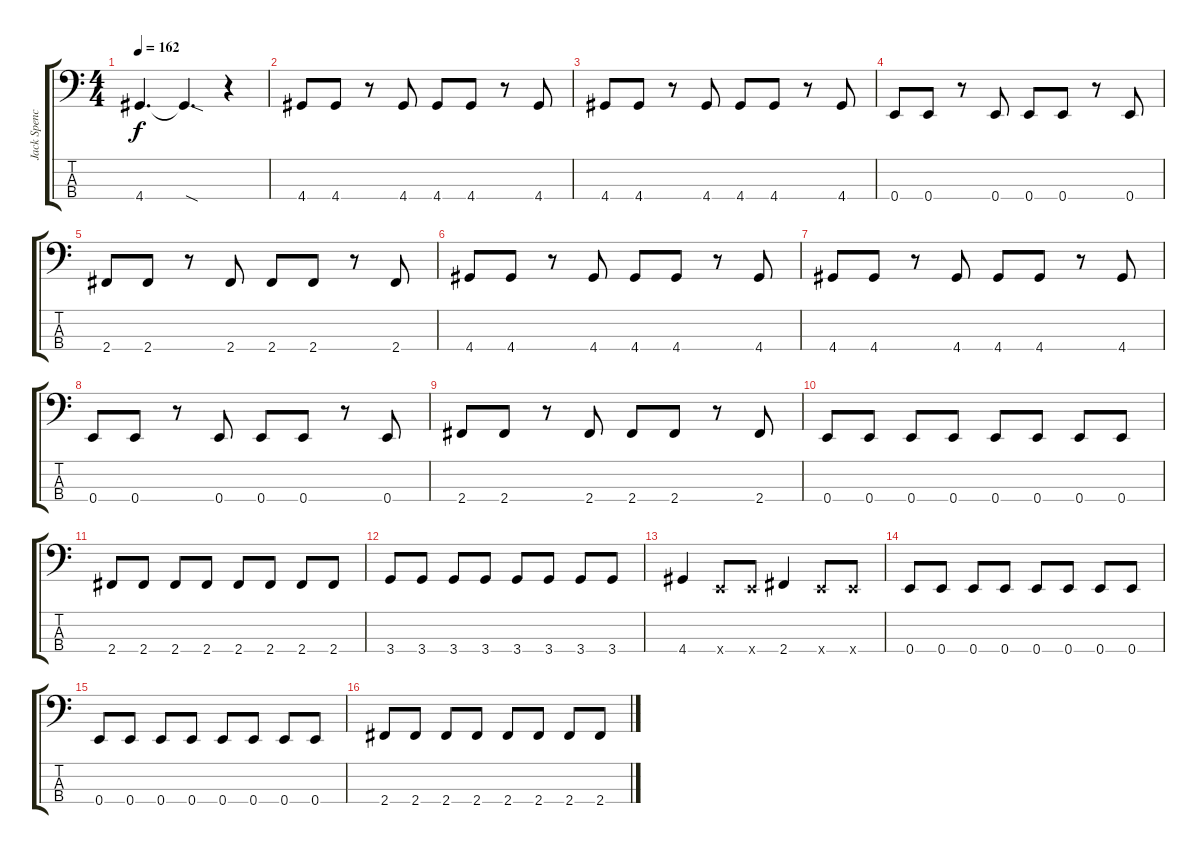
\track ("Jack Spence" "Jack Spenc") {instrument electricbasspick}
\staff {score tabs}
\tuning (G2 D2 A1 E1) {hide}
\ts (4 4)
\tempo 162
\clef f4
\ks c
4.4.4{d dy f} 4.4{sod t}.4{d} r.4 |
4.4.8 4.4.8 r.8 4.4.8 4.4.8 4.4.8 r.8 4.4.8 |
4.4.8 4.4.8 r.8 4.4.8 4.4.8 4.4.8 r.8 4.4.8 |
0.4.8 0.4.8 r.8 0.4.8 0.4.8 0.4.8 r.8 0.4.8 |
2.4.8 2.4.8 r.8 2.4.8 2.4.8 2.4.8 r.8 2.4.8 |
4.4.8 4.4.8 r.8 4.4.8 4.4.8 4.4.8 r.8 4.4.8 |
4.4.8 4.4.8 r.8 4.4.8 4.4.8 4.4.8 r.8 4.4.8 |
0.4.8 0.4.8 r.8 0.4.8 0.4.8 0.4.8 r.8 0.4.8 |
2.4.8 2.4.8 r.8 2.4.8 2.4.8 2.4.8 r.8 2.4.8 |
0.4.8 0.4.8 0.4.8 0.4.8 0.4.8 0.4.8 0.4.8 0.4.8 |
2.4.8 2.4.8 2.4.8 2.4.8 2.4.8 2.4.8 2.4.8 2.4.8 |
3.4.8 3.4.8 3.4.8 3.4.8 3.4.8 3.4.8 3.4.8 3.4.8 |
4.4.4 0.4{x}.8 0.4{x}.8 2.4.4 0.4{x}.8 0.4{x}.8 |
0.4.8 0.4.8 0.4.8 0.4.8 0.4.8 0.4.8 0.4.8 0.4.8 |
0.4.8 0.4.8 0.4.8 0.4.8 0.4.8 0.4.8 0.4.8 0.4.8 |
2.4.8 2.4.8 2.4.8 2.4.8 2.4.8 2.4.8 2.4.8 2.4.8
